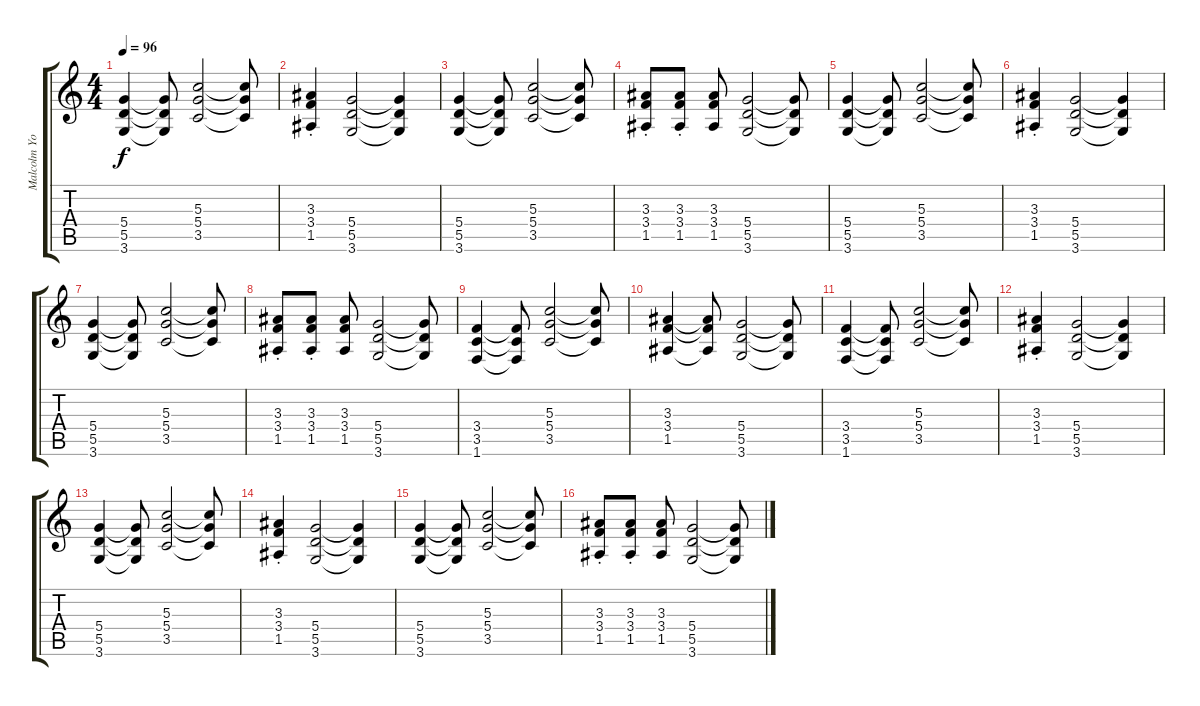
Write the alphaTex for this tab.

\track ("Malcolm Young: Rhythm Guitar" "Malcolm Yo") {instrument overdrivenguitar}
\staff {score tabs}
\tuning (E4 B3 G3 D3 A2 E2) {hide}
\ts (4 4)
\tempo 96
\clef g2
\ks c
(5.4 5.5 3.6).4{dy f} (5.4{t} 5.5{t} 3.6{t}).8 (5.3 5.4 3.5).2 (5.3{t} 5.4{t} 3.5{t}).8 |
(3.3{st} 3.4{st} 1.5{st}).4 (5.4 5.5 3.6).2 (5.4{t} 5.5{t} 3.6{t}).4 |
(5.4 5.5 3.6).4 (5.4{t} 5.5{t} 3.6{t}).8 (5.3 5.4 3.5).2 (5.3{t} 5.4{t} 3.5{t}).8 |
(3.3{st} 3.4{st} 1.5{st}).8 (3.3{st} 3.4{st} 1.5{st}).8 (3.3 3.4 1.5).8 (5.4 5.5 3.6).2 (5.4{t} 5.5{t} 3.6{t}).8 |
(5.4 5.5 3.6).4 (5.4{t} 5.5{t} 3.6{t}).8 (5.3 5.4 3.5).2 (5.3{t} 5.4{t} 3.5{t}).8 |
(3.3{st} 3.4{st} 1.5{st}).4 (5.4 5.5 3.6).2 (5.4{t} 5.5{t} 3.6{t}).4 |
(5.4 5.5 3.6).4 (5.4{t} 5.5{t} 3.6{t}).8 (5.3 5.4 3.5).2 (5.3{t} 5.4{t} 3.5{t}).8 |
(3.3{st} 3.4{st} 1.5{st}).8 (3.3{st} 3.4{st} 1.5{st}).8 (3.3 3.4 1.5).8 (5.4 5.5 3.6).2 (5.4{t} 5.5{t} 3.6{t}).8 |
(3.4 3.5 1.6).4 (3.4{t} 3.5{t} 1.6{t}).8 (5.3 5.4 3.5).2 (5.3{t} 5.4{t} 3.5{t}).8 |
(3.3 3.4 1.5).4 (3.3{t} 3.4{t} 1.5{t}).8 (5.4 5.5 3.6).2 (5.4{t} 5.5{t} 3.6{t}).8 |
(3.4 3.5 1.6).4 (3.4{t} 3.5{t} 1.6{t}).8 (5.3 5.4 3.5).2 (5.3{t} 5.4{t} 3.5{t}).8 |
(3.3{st} 3.4{st} 1.5{st}).4 (5.4 5.5 3.6).2 (5.4{t} 5.5{t} 3.6{t}).4 |
(5.4 5.5 3.6).4 (5.4{t} 5.5{t} 3.6{t}).8 (5.3 5.4 3.5).2 (5.3{t} 5.4{t} 3.5{t}).8 |
(3.3{st} 3.4{st} 1.5{st}).4 (5.4 5.5 3.6).2 (5.4{t} 5.5{t} 3.6{t}).4 |
(5.4 5.5 3.6).4 (5.4{t} 5.5{t} 3.6{t}).8 (5.3 5.4 3.5).2 (5.3{t} 5.4{t} 3.5{t}).8 |
(3.3{st} 3.4{st} 1.5{st}).8 (3.3{st} 3.4{st} 1.5{st}).8 (3.3 3.4 1.5).8 (5.4 5.5 3.6).2 (5.4{t} 5.5{t} 3.6{t}).8
